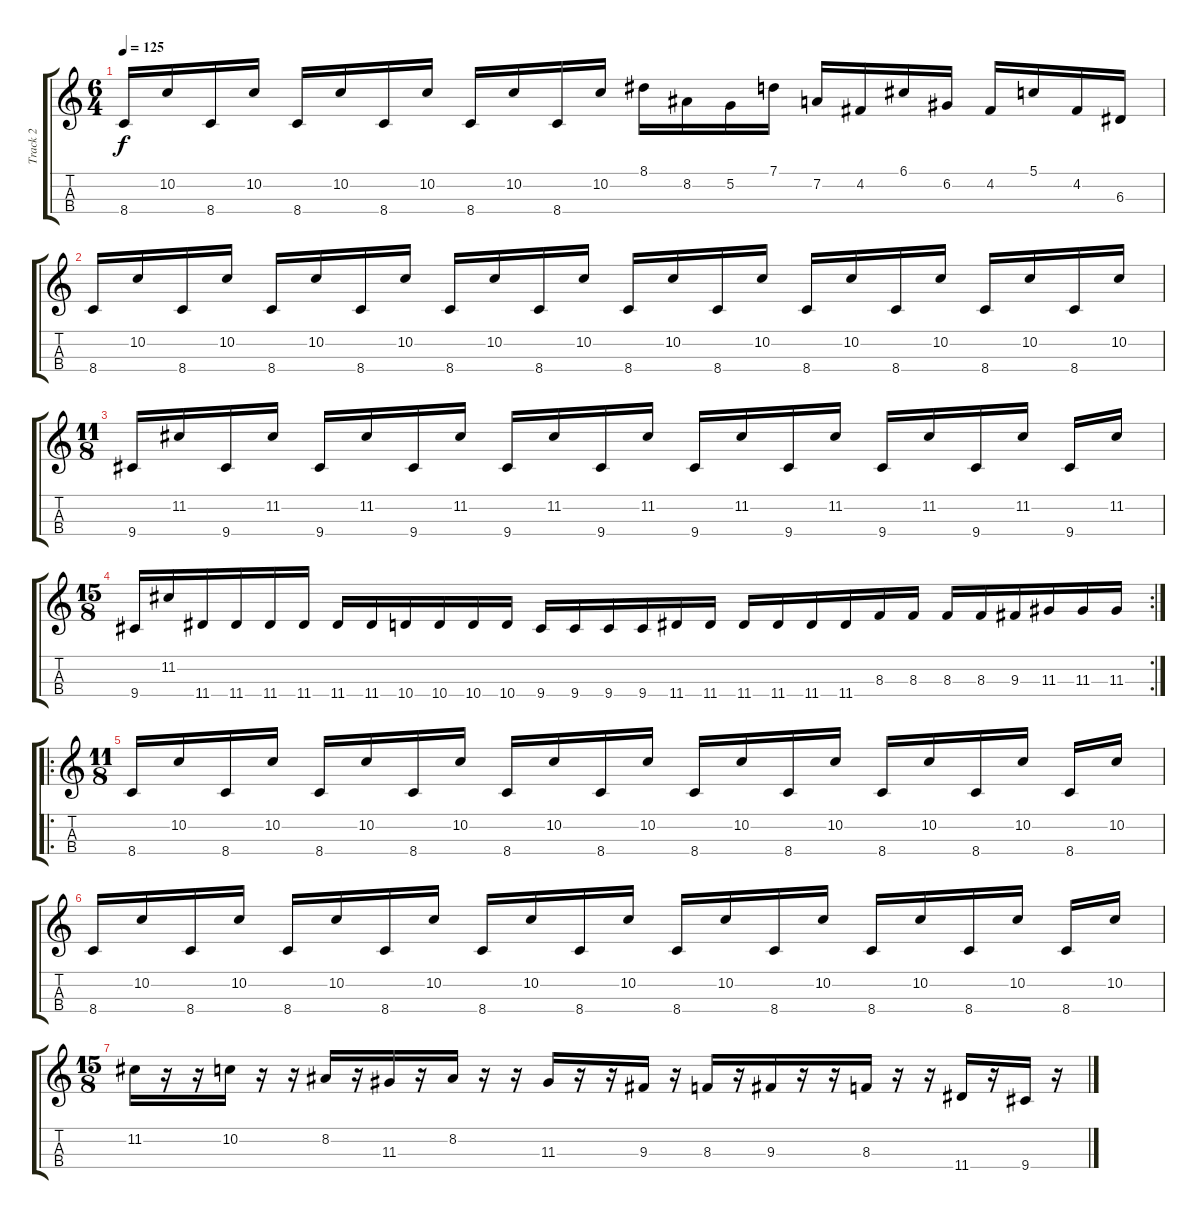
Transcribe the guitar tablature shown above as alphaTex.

\track ("Track 2" "Track 2") {instrument electricbassfinger}
\staff {score tabs}
\tuning (G3 D3 A2 E2) {hide}
\ts (6 4)
\tempo 125
\clef g2
\ks c
8.4.16{dy f} 10.2.16 8.4.16 10.2.16 8.4.16 10.2.16 8.4.16 10.2.16 8.4.16 10.2.16 8.4.16 10.2.16 8.1.16 8.2.16 5.2.16 7.1.16 7.2.16 4.2.16 6.1.16 6.2.16 4.2.16 5.1.16 4.2.16 6.3.16 |
8.4.16 10.2.16 8.4.16 10.2.16 8.4.16 10.2.16 8.4.16 10.2.16 8.4.16 10.2.16 8.4.16 10.2.16 8.4.16 10.2.16 8.4.16 10.2.16 8.4.16 10.2.16 8.4.16 10.2.16 8.4.16 10.2.16 8.4.16 10.2.16 |
\ts (11 8)
9.4.16 11.2.16 9.4.16 11.2.16 9.4.16 11.2.16 9.4.16 11.2.16 9.4.16 11.2.16 9.4.16 11.2.16 9.4.16 11.2.16 9.4.16 11.2.16 9.4.16 11.2.16 9.4.16 11.2.16 9.4.16 11.2.16 |
\rc 2
\ts (15 8)
9.4.16 11.2.16 11.4.16 11.4.16 11.4.16 11.4.16 11.4.16 11.4.16 10.4.16 10.4.16 10.4.16 10.4.16 9.4.16 9.4.16 9.4.16 9.4.16 11.4.16 11.4.16 11.4.16 11.4.16 11.4.16 11.4.16 8.3.16 8.3.16 8.3.16 8.3.16 9.3.16 11.3.16 11.3.16 11.3.16 |
\ro
\ts (11 8)
8.4.16 10.2.16 8.4.16 10.2.16 8.4.16 10.2.16 8.4.16 10.2.16 8.4.16 10.2.16 8.4.16 10.2.16 8.4.16 10.2.16 8.4.16 10.2.16 8.4.16 10.2.16 8.4.16 10.2.16 8.4.16 10.2.16 |
8.4.16 10.2.16 8.4.16 10.2.16 8.4.16 10.2.16 8.4.16 10.2.16 8.4.16 10.2.16 8.4.16 10.2.16 8.4.16 10.2.16 8.4.16 10.2.16 8.4.16 10.2.16 8.4.16 10.2.16 8.4.16 10.2.16 |
\ts (15 8)
11.2.16 r.16 r.16 10.2.16 r.16 r.16 8.2.16 r.16 11.3.16 r.16 8.2.16 r.16 r.16 11.3.16 r.16 r.16 9.3.16 r.16 8.3.16 r.16 9.3.16 r.16 r.16 8.3.16 r.16 r.16 11.4.16 r.16 9.4.16 r.16
